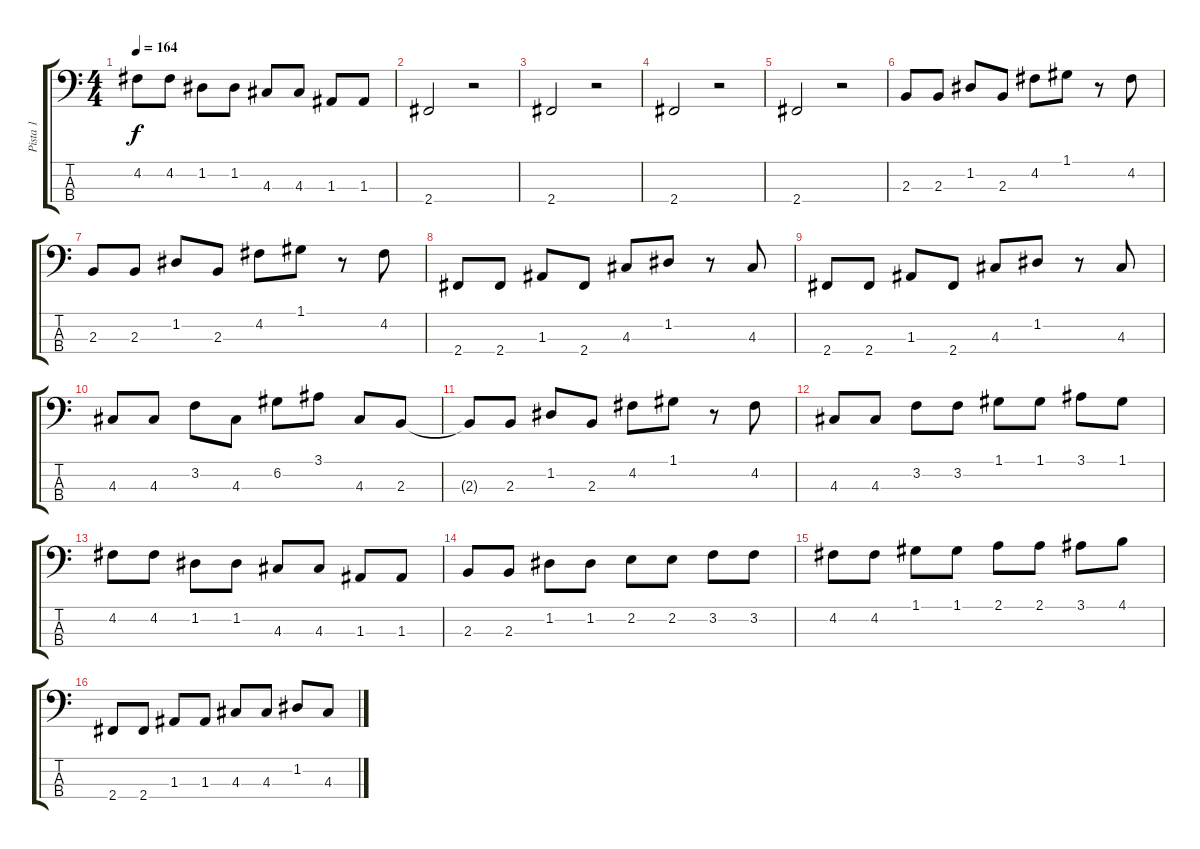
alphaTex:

\track ("Pista 1" "Pista 1") {instrument electricbasspick}
\staff {score tabs}
\tuning (G2 D2 A1 E1) {hide}
\ts (4 4)
\tempo 164
\clef f4
\ks c
4.2.8{dy f} 4.2.8 1.2.8 1.2.8 4.3.8 4.3.8 1.3.8 1.3.8 |
2.4.2 r.2 |
2.4.2 r.2 |
2.4.2 r.2 |
2.4.2 r.2 |
2.3.8 2.3.8 1.2.8 2.3.8 4.2.8 1.1.8 r.8 4.2.8 |
2.3.8 2.3.8 1.2.8 2.3.8 4.2.8 1.1.8 r.8 4.2.8 |
2.4.8 2.4.8 1.3.8 2.4.8 4.3.8 1.2.8 r.8 4.3.8 |
2.4.8 2.4.8 1.3.8 2.4.8 4.3.8 1.2.8 r.8 4.3.8 |
4.3.8 4.3.8 3.2.8 4.3.8 6.2.8 3.1.8 4.3.8 2.3.8 |
2.3{t}.8 2.3.8 1.2.8 2.3.8 4.2.8 1.1.8 r.8 4.2.8 |
4.3.8 4.3.8 3.2.8 3.2.8 1.1.8 1.1.8 3.1.8 1.1.8 |
4.2.8 4.2.8 1.2.8 1.2.8 4.3.8 4.3.8 1.3.8 1.3.8 |
2.3.8 2.3.8 1.2.8 1.2.8 2.2.8 2.2.8 3.2.8 3.2.8 |
4.2.8 4.2.8 1.1.8 1.1.8 2.1.8 2.1.8 3.1.8 4.1.8 |
2.4.8 2.4.8 1.3.8 1.3.8 4.3.8 4.3.8 1.2.8 4.3.8
